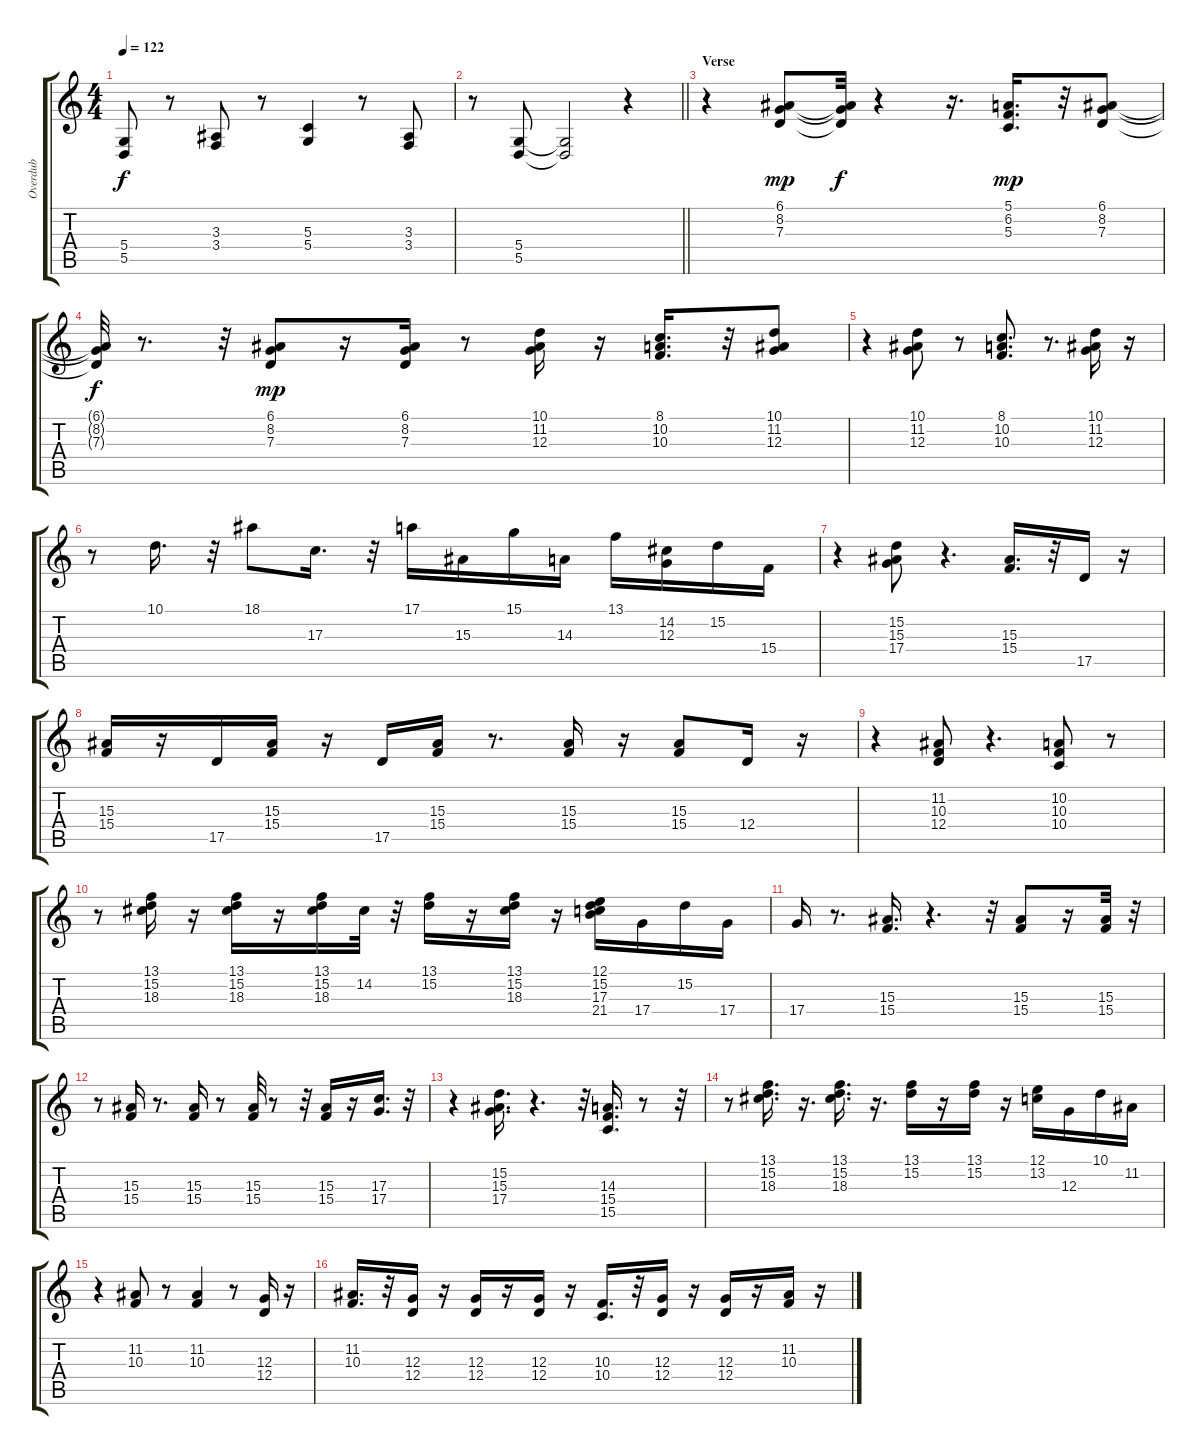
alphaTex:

\track ("Overdub" "Overdub") {instrument drawbarorgan}
\staff {score tabs}
\tuning (E4 B3 G3 D3 A2 E2) {hide}
\ts (4 4)
\tempo 122
\clef g2
\ks c
(5.4 5.5).8{dy f} r.8 (3.3 3.4).8 r.8 (5.3 5.4).4 r.8 (3.3 3.4).8 |
\barLineRight lightlight
r.8 (5.4 5.5).8 (5.4{t} 5.5{t}).2 r.4 |
\section ("" "Verse")
r.4 (6.1 8.2 7.3).8{dy mp} (6.1{t} 8.2{t} 7.3{t}).32{dy f} r.4 r.16{d} (5.1 6.2 5.3).16{d dy mp} r.32 (6.1 8.2 7.3).8 |
(6.1{t} 8.2{t} 7.3{t}).32{dy f} r.8{d} r.32 (6.1 8.2 7.3).8{dy mp} r.16 (6.1 8.2 7.3).16 r.8 (10.1 11.2 12.3).16 r.16 (8.1 10.2 10.3).16{d} r.32 (10.1 11.2 12.3).8 |
r.4 (10.1 11.2 12.3).8 r.8 (8.1 10.2 10.3).8{d} r.8{d} (10.1 11.2 12.3).16 r.16 |
r.8 10.1.16{d} r.32 18.1.8 17.3.16{d} r.32 17.1.16 15.3.16 15.1.16 14.3.16 13.1.16 (14.2 12.3).16 15.2.16 15.4.16 |
r.4 (15.2 15.3 17.4).8 r.4{d} (15.3 15.4).16{d} r.32 17.5.16 r.16 |
(15.3 15.4).16 r.16 17.5.16 (15.3 15.4).16 r.16 17.5.16 (15.3 15.4).16 r.8{d} (15.3 15.4).16 r.16 (15.3 15.4).8 12.4.16 r.16 |
r.4 (11.2 10.3 12.4).8 r.4{d} (10.2 10.3 10.4).8 r.8 |
r.8 (13.1 15.2 18.3).16 r.16 (13.1 15.2 18.3).16 r.16 (13.1 15.2 18.3).16 14.2.32 r.32 (13.1 15.2).16 r.16 (13.1 15.2 18.3).16 r.16 (12.1 15.2 17.3 21.4).16 17.4.16 15.2.16 17.4.16 |
17.4.16 r.8{d} (15.3 15.4).16{d} r.4{d} r.32 (15.3 15.4).8 r.16 (15.3 15.4).32 r.32 |
r.8 (15.3 15.4).16 r.8{d} (15.3 15.4).16 r.8 (15.3 15.4).32 r.8 r.32 (15.3 15.4).16 r.16 (17.3 17.4).16{d} r.32 |
r.4 (15.2 15.3 17.4).16{d} r.4{d} r.32 (14.3 15.4 15.5).16{d} r.8 r.32 |
r.8 (13.1 15.2 18.3).16{d} r.16{d} (13.1 15.2 18.3).16{d} r.16{d} (13.1 15.2).16 r.16 (13.1 15.2).16 r.16 (12.1 13.2).16 12.3.16 10.1.16 11.2.16 |
r.4 (11.2 10.3).8 r.8 (11.2 10.3).4 r.8 (12.3 12.4).16 r.16 |
(11.2 10.3).16{d} r.32 (12.3 12.4).16 r.16 (12.3 12.4).16 r.16 (12.3 12.4).16 r.16 (10.3 10.4).16{d} r.32 (12.3 12.4).16 r.16 (12.3 12.4).16 r.16 (11.2 10.3).16 r.16
